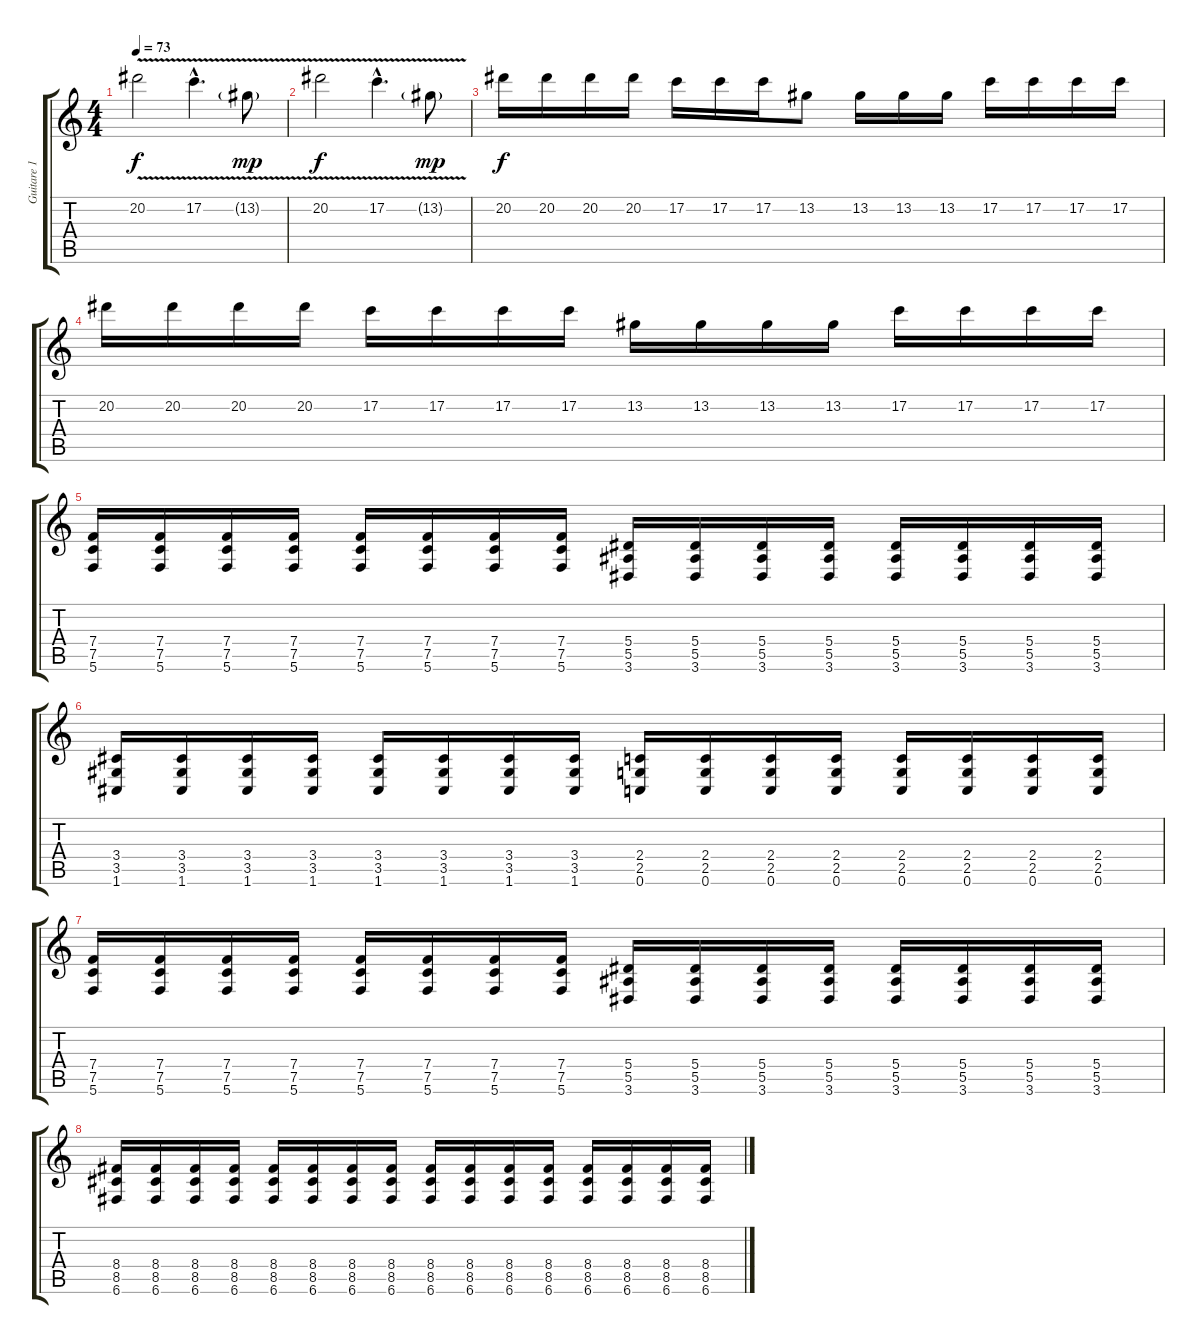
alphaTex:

\track ("Guitare 1" "Guitare 1") {instrument distortionguitar}
\staff {score tabs}
\tuning (C4 G3 Eb3 Bb2 F2 C2) {hide}
\ts (4 4)
\tempo 73
\clef g2
\ks c
20.2{v}.2{dy f} 17.2{v hac}.4{d} 13.2{v g}.8{dy mp} |
20.2{v}.2{dy f} 17.2{v hac}.4{d} 13.2{v g}.8{dy mp} |
20.2.16{dy f} 20.2.16 20.2.16 20.2.16 17.2.16 17.2.16 17.2.16 13.2.8 13.2.16 13.2.16 13.2.16 17.2.16 17.2.16 17.2.16 17.2.16 |
20.2.16 20.2.16 20.2.16 20.2.16 17.2.16 17.2.16 17.2.16 17.2.16 13.2.16 13.2.16 13.2.16 13.2.16 17.2.16 17.2.16 17.2.16 17.2.16 |
(7.4 7.5 5.6).16 (7.4 7.5 5.6).16 (7.4 7.5 5.6).16 (7.4 7.5 5.6).16 (7.4 7.5 5.6).16 (7.4 7.5 5.6).16 (7.4 7.5 5.6).16 (7.4 7.5 5.6).16 (5.4 5.5 3.6).16 (5.4 5.5 3.6).16 (5.4 5.5 3.6).16 (5.4 5.5 3.6).16 (5.4 5.5 3.6).16 (5.4 5.5 3.6).16 (5.4 5.5 3.6).16 (5.4 5.5 3.6).16 |
(3.4 3.5 1.6).16 (3.4 3.5 1.6).16 (3.4 3.5 1.6).16 (3.4 3.5 1.6).16 (3.4 3.5 1.6).16 (3.4 3.5 1.6).16 (3.4 3.5 1.6).16 (3.4 3.5 1.6).16 (2.4 2.5 0.6).16 (2.4 2.5 0.6).16 (2.4 2.5 0.6).16 (2.4 2.5 0.6).16 (2.4 2.5 0.6).16 (2.4 2.5 0.6).16 (2.4 2.5 0.6).16 (2.4 2.5 0.6).16 |
(7.4 7.5 5.6).16 (7.4 7.5 5.6).16 (7.4 7.5 5.6).16 (7.4 7.5 5.6).16 (7.4 7.5 5.6).16 (7.4 7.5 5.6).16 (7.4 7.5 5.6).16 (7.4 7.5 5.6).16 (5.4 5.5 3.6).16 (5.4 5.5 3.6).16 (5.4 5.5 3.6).16 (5.4 5.5 3.6).16 (5.4 5.5 3.6).16 (5.4 5.5 3.6).16 (5.4 5.5 3.6).16 (5.4 5.5 3.6).16 |
(8.4 8.5 6.6).16 (8.4 8.5 6.6).16 (8.4 8.5 6.6).16 (8.4 8.5 6.6).16 (8.4 8.5 6.6).16 (8.4 8.5 6.6).16 (8.4 8.5 6.6).16 (8.4 8.5 6.6).16 (8.4 8.5 6.6).16 (8.4 8.5 6.6).16 (8.4 8.5 6.6).16 (8.4 8.5 6.6).16 (8.4 8.5 6.6).16 (8.4 8.5 6.6).16 (8.4 8.5 6.6).16 (8.4 8.5 6.6).16
